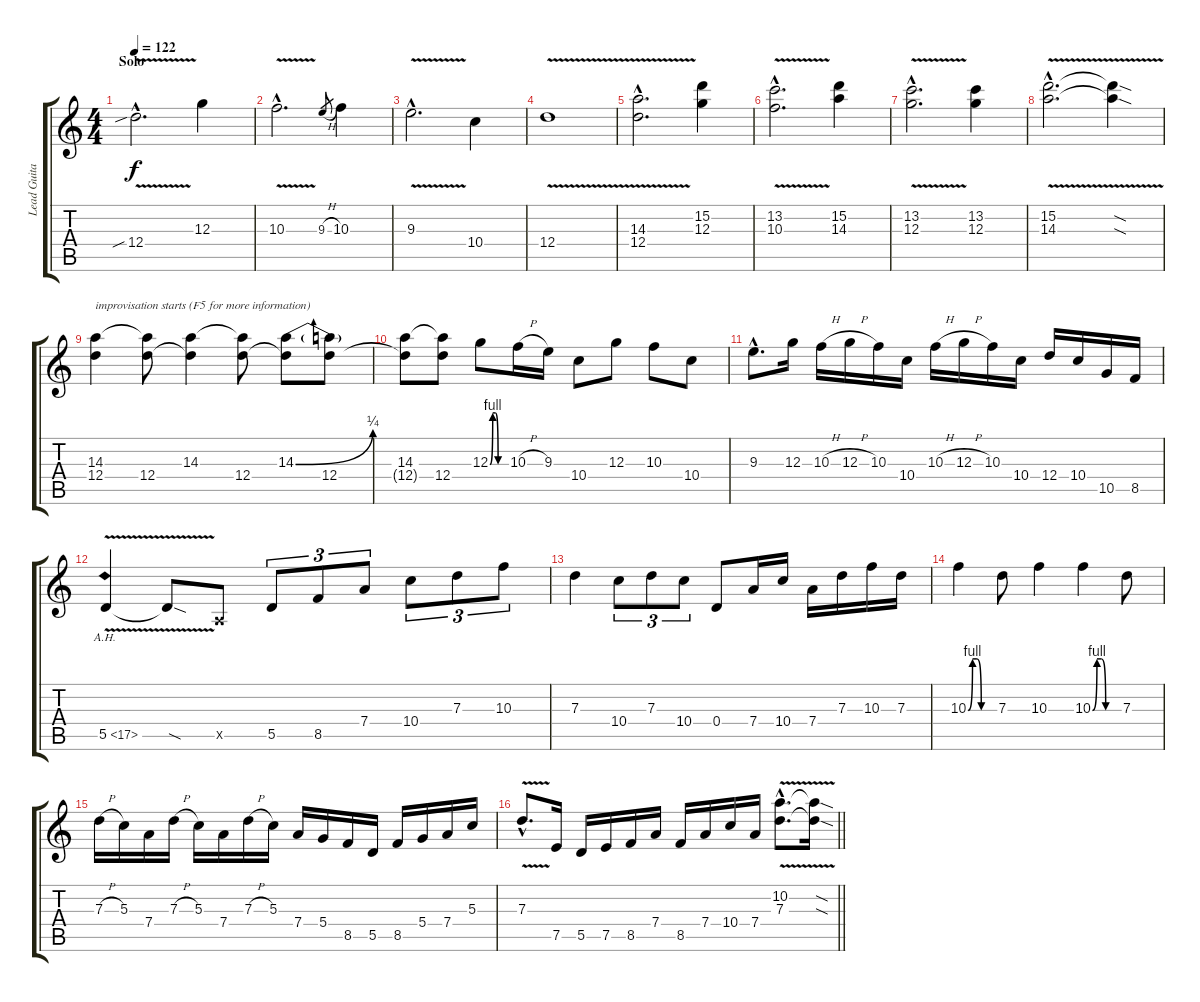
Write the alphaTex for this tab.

\track ("Lead Guitar" "Lead Guita") {instrument overdrivenguitar}
\staff {score tabs}
\tuning (E4 B3 G3 D3 A2 E2) {hide}
\ts (4 4)
\section ("" "Solo")
\tempo 122
\clef g2
\ks c
12.4{v sib hac}.2{d dy f} 12.3.4 |
10.3{v hac}.2{d} 9.3{h}.8{gr} 10.3.4 |
9.3{v hac}.2{d} 10.4.4 |
12.4{v}.1 |
(14.3{v hac} 12.4{v hac}).2{d} (15.2 12.3).4 |
(13.2{v hac} 10.3{v hac}).2{d} (15.2 14.3).4 |
(13.2{v hac} 12.3{v hac}).2{d} (13.2 12.3).4 |
(15.2{v hac} 14.3{v hac}).2{d} (15.2{sod t} 14.3{sod t}).4 |
(14.3 12.4).4{txt "improvisation starts (F5 for more information)"} (14.3{t} 12.4).8 (14.3 12.4{t}).4 (14.3{t} 12.4).8 (14.3{be (bend 0 0 60 1)} 12.4{t}).8 (14.3{t} 12.4).8 |
(14.3 12.4{t}).8 (14.3{t} 12.4).8 12.3{be (custom 0 0 10 4 20 4 30 0 60 0)}.8 10.3{h}.16 9.3.16 10.4.8 12.3.8 10.3.8 10.4.8 |
9.3{hac}.8{d} 12.3.16 10.3{h}.16 12.3{h}.16 10.3.16 10.4.16 10.3{h}.16 12.3{h}.16 10.3.16 10.4.16 12.4.16 10.4.16 10.5.16 8.5.16 |
5.5{ah 12 v}.4 5.5{sod t}.8 0.5{x}.8 5.5.8{tu (3 2)} 8.5.8{tu (3 2)} 7.4.8{tu (3 2)} 10.4.8{tu (3 2)} 7.3.8{tu (3 2)} 10.3.8{tu (3 2)} |
7.3.4 10.4.8{tu (3 2)} 7.3.8{tu (3 2)} 10.4.8{tu (3 2)} 0.4.8 7.4.16 10.4.16 7.4.16 7.3.16 10.3.16 7.3.16 |
10.3{be (custom 0 0 10 4 20 4 30 0 60 0)}.4 7.3.8 10.3.4 10.3{be (custom 0 0 10 4 20 4 30 0 60 0)}.4 7.3.8 |
7.3{h}.16 5.3.16 7.4.16 7.3{h}.16 5.3.16 7.4.16 7.3{h}.16 5.3.16 7.4.16 5.4.16 8.5.16 5.5.16 8.5.16 5.4.16 7.4.16 5.3.16 |
\barLineRight lightlight
7.3{v hac}.8{d} 7.5.16 5.5.16 7.5.16 8.5.16 7.4.16 8.5.16 7.4.16 10.4.16 7.4.16 (10.2{v hac} 7.3{v hac}).8{d} (10.2{sod t} 7.3{sod t}).16
